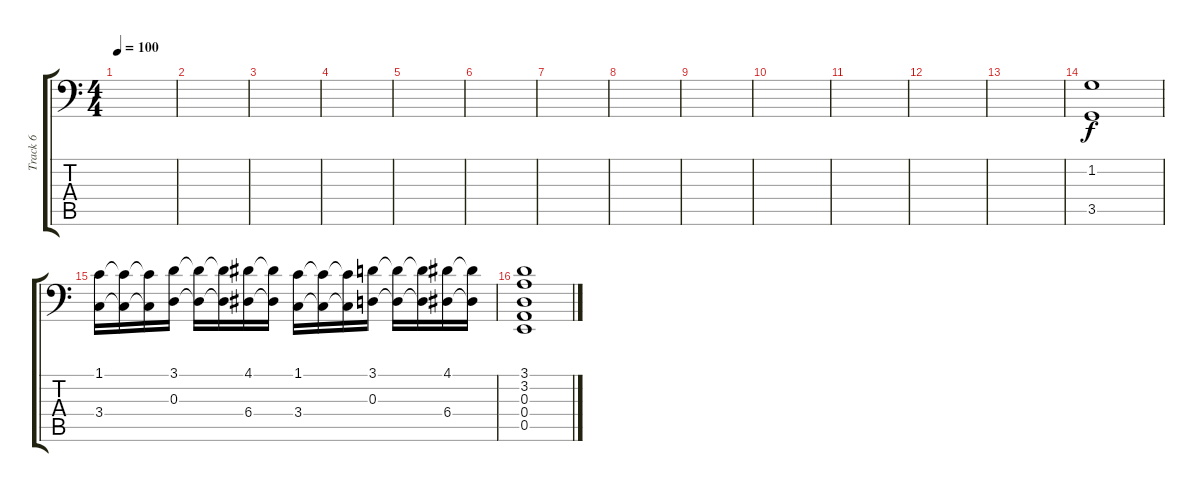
\track ("Track 6" "Track 6") {instrument choiraahs}
\staff {score tabs}
\tuning (B3 Gb3 D3 A2 E2 A1) {hide}
\ts (4 4)
\tempo 100
\clef f4
\ks c
|
|
|
|
|
|
|
|
|
|
|
|
|
(1.2 3.5).1 |
(1.1 3.4).16 (1.1{t} 3.4{t}).16 (1.1{t} 3.4{t}).16 (3.1 0.3).16 (3.1{t} 0.3{t}).16 (3.1{t} 0.3{t}).16 (4.1 6.4).16 (4.1{t} 6.4{t}).16 (1.1 3.4).16 (1.1{t} 3.4{t}).16 (1.1{t} 3.4{t}).16 (3.1 0.3).16 (3.1{t} 0.3{t}).16 (3.1{t} 0.3{t}).16 (4.1 6.4).16 (4.1{t} 6.4{t}).16 |
(3.1 3.2 0.3 0.4 0.5).1
